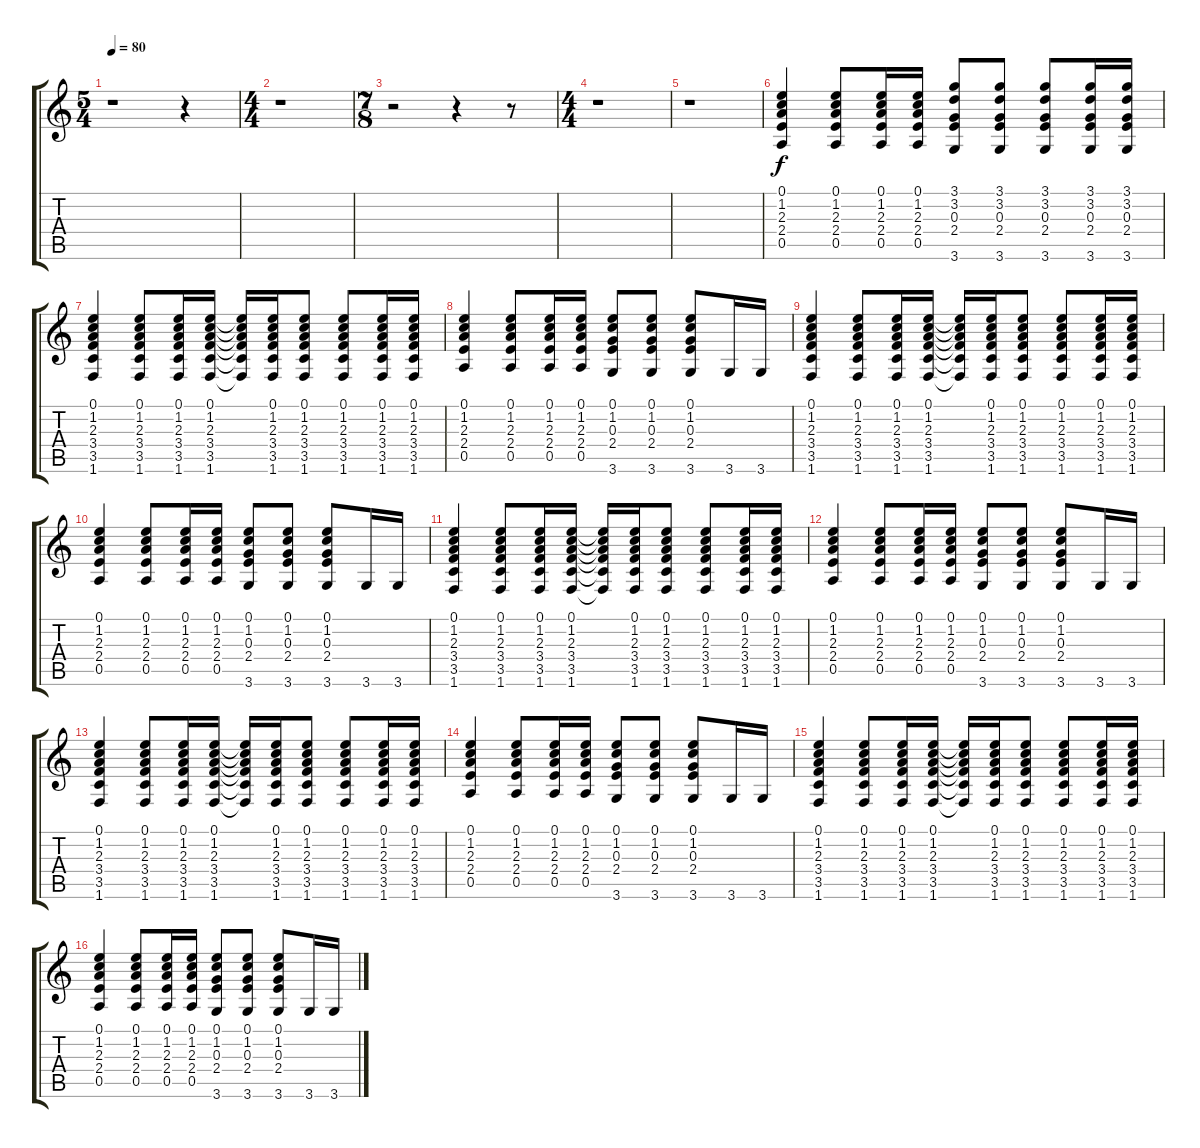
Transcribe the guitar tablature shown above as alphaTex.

\track "" {instrument electricguitarclean}
\staff {score tabs}
\tuning (E4 B3 G3 D3 A2 E2) {hide}
\ts (5 4)
\tempo 80
\clef g2
\ks c
r.1{dy f} r.4 |
\ts (4 4)
r.1 |
\ts (7 8)
r.2 r.4 r.8 |
\ts (4 4)
r.1 |
r.1 |
(0.1 1.2 2.3 2.4 0.5).4 (0.1 1.2 2.3 2.4 0.5).8 (0.1 1.2 2.3 2.4 0.5).16 (0.1 1.2 2.3 2.4 0.5).16 (3.1 3.2 0.3 2.4 3.6).8 (3.1 3.2 0.3 2.4 3.6).8 (3.1 3.2 0.3 2.4 3.6).8 (3.1 3.2 0.3 2.4 3.6).16 (3.1 3.2 0.3 2.4 3.6).16 |
(0.1 1.2 2.3 3.4 3.5 1.6).4 (0.1 1.2 2.3 3.4 3.5 1.6).8 (0.1 1.2 2.3 3.4 3.5 1.6).16 (0.1 1.2 2.3 3.4 3.5 1.6).16 (0.1{t} 1.2{t} 2.3{t} 3.4{t} 3.5{t} 1.6{t}).16 (0.1 1.2 2.3 3.4 3.5 1.6).16 (0.1 1.2 2.3 3.4 3.5 1.6).8 (0.1 1.2 2.3 3.4 3.5 1.6).8 (0.1 1.2 2.3 3.4 3.5 1.6).16 (0.1 1.2 2.3 3.4 3.5 1.6).16 |
(0.1 1.2 2.3 2.4 0.5).4 (0.1 1.2 2.3 2.4 0.5).8 (0.1 1.2 2.3 2.4 0.5).16 (0.1 1.2 2.3 2.4 0.5).16 (0.1 1.2 0.3 2.4 3.6).8 (0.1 1.2 0.3 2.4 3.6).8 (0.1 1.2 0.3 2.4 3.6).8 3.6.16 3.6.16 |
(0.1 1.2 2.3 3.4 3.5 1.6).4 (0.1 1.2 2.3 3.4 3.5 1.6).8 (0.1 1.2 2.3 3.4 3.5 1.6).16 (0.1 1.2 2.3 3.4 3.5 1.6).16 (0.1{t} 1.2{t} 2.3{t} 3.4{t} 3.5{t} 1.6{t}).16 (0.1 1.2 2.3 3.4 3.5 1.6).16 (0.1 1.2 2.3 3.4 3.5 1.6).8 (0.1 1.2 2.3 3.4 3.5 1.6).8 (0.1 1.2 2.3 3.4 3.5 1.6).16 (0.1 1.2 2.3 3.4 3.5 1.6).16 |
(0.1 1.2 2.3 2.4 0.5).4 (0.1 1.2 2.3 2.4 0.5).8 (0.1 1.2 2.3 2.4 0.5).16 (0.1 1.2 2.3 2.4 0.5).16 (0.1 1.2 0.3 2.4 3.6).8 (0.1 1.2 0.3 2.4 3.6).8 (0.1 1.2 0.3 2.4 3.6).8 3.6.16 3.6.16 |
(0.1 1.2 2.3 3.4 3.5 1.6).4 (0.1 1.2 2.3 3.4 3.5 1.6).8 (0.1 1.2 2.3 3.4 3.5 1.6).16 (0.1 1.2 2.3 3.4 3.5 1.6).16 (0.1{t} 1.2{t} 2.3{t} 3.4{t} 3.5{t} 1.6{t}).16 (0.1 1.2 2.3 3.4 3.5 1.6).16 (0.1 1.2 2.3 3.4 3.5 1.6).8 (0.1 1.2 2.3 3.4 3.5 1.6).8 (0.1 1.2 2.3 3.4 3.5 1.6).16 (0.1 1.2 2.3 3.4 3.5 1.6).16 |
(0.1 1.2 2.3 2.4 0.5).4 (0.1 1.2 2.3 2.4 0.5).8 (0.1 1.2 2.3 2.4 0.5).16 (0.1 1.2 2.3 2.4 0.5).16 (0.1 1.2 0.3 2.4 3.6).8 (0.1 1.2 0.3 2.4 3.6).8 (0.1 1.2 0.3 2.4 3.6).8 3.6.16 3.6.16 |
(0.1 1.2 2.3 3.4 3.5 1.6).4 (0.1 1.2 2.3 3.4 3.5 1.6).8 (0.1 1.2 2.3 3.4 3.5 1.6).16 (0.1 1.2 2.3 3.4 3.5 1.6).16 (0.1{t} 1.2{t} 2.3{t} 3.4{t} 3.5{t} 1.6{t}).16 (0.1 1.2 2.3 3.4 3.5 1.6).16 (0.1 1.2 2.3 3.4 3.5 1.6).8 (0.1 1.2 2.3 3.4 3.5 1.6).8 (0.1 1.2 2.3 3.4 3.5 1.6).16 (0.1 1.2 2.3 3.4 3.5 1.6).16 |
(0.1 1.2 2.3 2.4 0.5).4 (0.1 1.2 2.3 2.4 0.5).8 (0.1 1.2 2.3 2.4 0.5).16 (0.1 1.2 2.3 2.4 0.5).16 (0.1 1.2 0.3 2.4 3.6).8 (0.1 1.2 0.3 2.4 3.6).8 (0.1 1.2 0.3 2.4 3.6).8 3.6.16 3.6.16 |
(0.1 1.2 2.3 3.4 3.5 1.6).4 (0.1 1.2 2.3 3.4 3.5 1.6).8 (0.1 1.2 2.3 3.4 3.5 1.6).16 (0.1 1.2 2.3 3.4 3.5 1.6).16 (0.1{t} 1.2{t} 2.3{t} 3.4{t} 3.5{t} 1.6{t}).16 (0.1 1.2 2.3 3.4 3.5 1.6).16 (0.1 1.2 2.3 3.4 3.5 1.6).8 (0.1 1.2 2.3 3.4 3.5 1.6).8 (0.1 1.2 2.3 3.4 3.5 1.6).16 (0.1 1.2 2.3 3.4 3.5 1.6).16 |
(0.1 1.2 2.3 2.4 0.5).4 (0.1 1.2 2.3 2.4 0.5).8 (0.1 1.2 2.3 2.4 0.5).16 (0.1 1.2 2.3 2.4 0.5).16 (0.1 1.2 0.3 2.4 3.6).8 (0.1 1.2 0.3 2.4 3.6).8 (0.1 1.2 0.3 2.4 3.6).8 3.6.16 3.6.16
